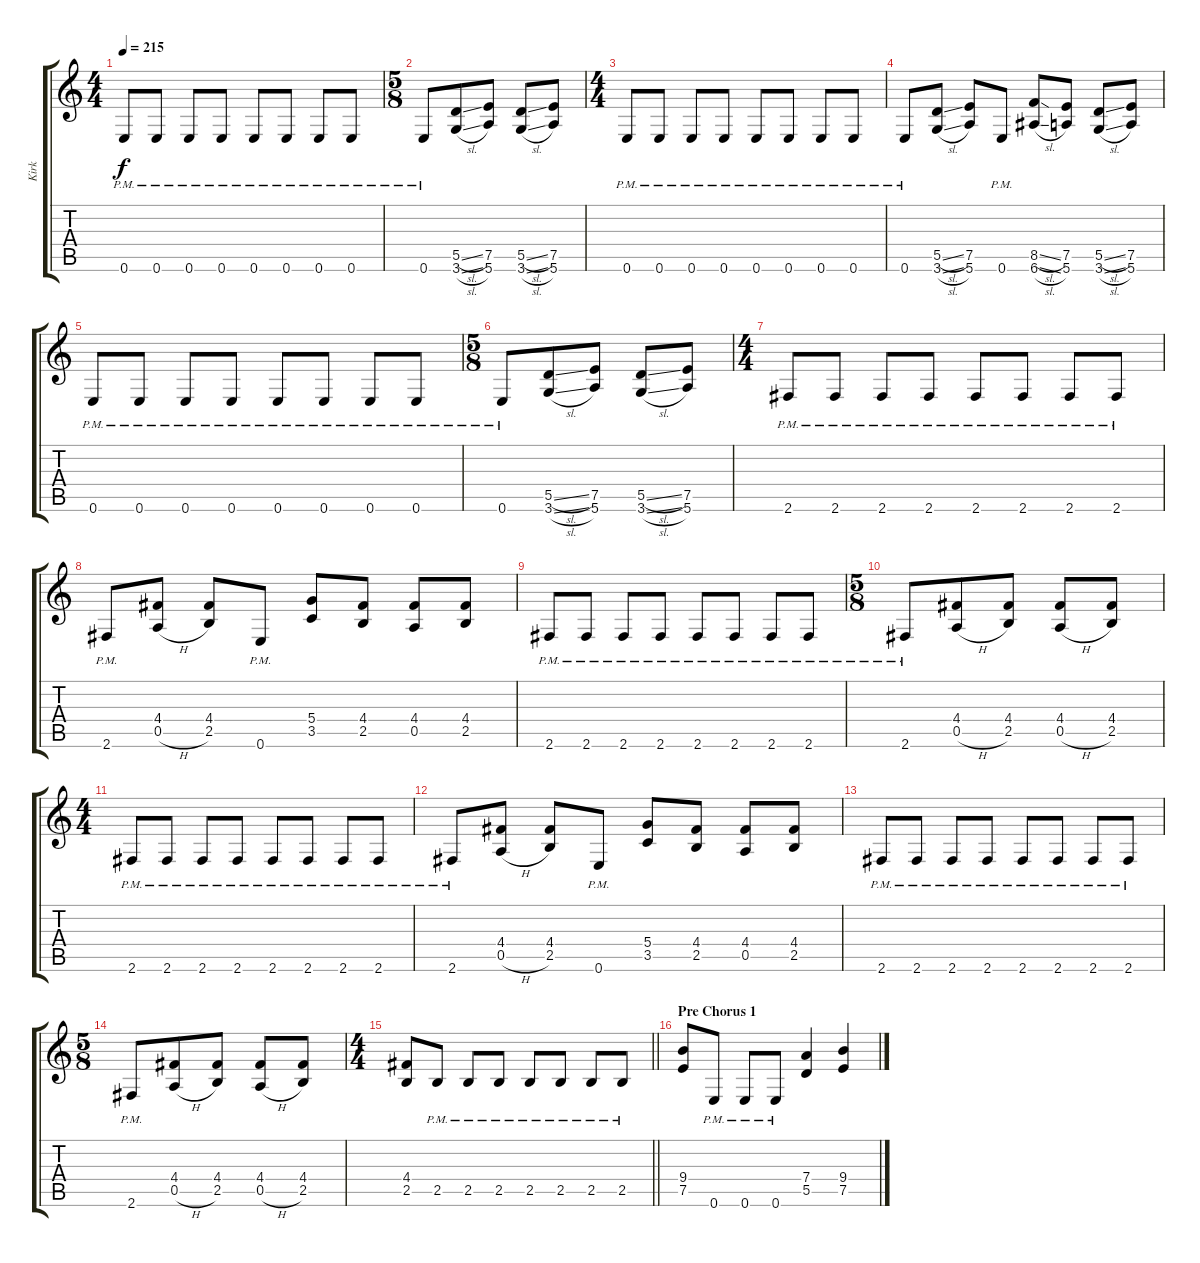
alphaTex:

\track ("Kirk" "Kirk") {instrument overdrivenguitar}
\staff {score tabs}
\tuning (E4 B3 G3 D3 A2 E2) {hide}
\ts (4 4)
\tempo 215
\clef g2
\ks c
0.6{pm}.8{dy f} 0.6{pm}.8 0.6{pm}.8 0.6{pm}.8 0.6{pm}.8 0.6{pm}.8 0.6{pm}.8 0.6{pm}.8 |
\ts (5 8)
0.6{pm}.8 (5.5{sl} 3.6{sl}).8 (7.5 5.6).8 (5.5{sl} 3.6{sl}).8 (7.5 5.6).8 |
\ts (4 4)
0.6{pm}.8 0.6{pm}.8 0.6{pm}.8 0.6{pm}.8 0.6{pm}.8 0.6{pm}.8 0.6{pm}.8 0.6{pm}.8 |
0.6{pm}.8 (5.5{sl} 3.6{sl}).8 (7.5 5.6).8 0.6{pm}.8 (8.5{sl} 6.6{sl}).8 (7.5 5.6).8 (5.5{sl} 3.6{sl}).8 (7.5 5.6).8 |
0.6{pm}.8 0.6{pm}.8 0.6{pm}.8 0.6{pm}.8 0.6{pm}.8 0.6{pm}.8 0.6{pm}.8 0.6{pm}.8 |
\ts (5 8)
0.6{pm}.8 (5.5{sl} 3.6{sl}).8 (7.5 5.6).8 (5.5{sl} 3.6{sl}).8 (7.5 5.6).8 |
\ts (4 4)
2.6{pm}.8 2.6{pm}.8 2.6{pm}.8 2.6{pm}.8 2.6{pm}.8 2.6{pm}.8 2.6{pm}.8 2.6{pm}.8 |
2.6{pm}.8 (4.4 0.5{h}).8 (4.4 2.5).8 0.6{pm}.8 (5.4 3.5).8 (4.4 2.5).8 (4.4 0.5).8 (4.4 2.5).8 |
2.6{pm}.8 2.6{pm}.8 2.6{pm}.8 2.6{pm}.8 2.6{pm}.8 2.6{pm}.8 2.6{pm}.8 2.6{pm}.8 |
\ts (5 8)
2.6{pm}.8 (4.4 0.5{h}).8 (4.4 2.5).8 (4.4 0.5{h}).8 (4.4 2.5).8 |
\ts (4 4)
2.6{pm}.8 2.6{pm}.8 2.6{pm}.8 2.6{pm}.8 2.6{pm}.8 2.6{pm}.8 2.6{pm}.8 2.6{pm}.8 |
2.6{pm}.8 (4.4 0.5{h}).8 (4.4 2.5).8 0.6{pm}.8 (5.4 3.5).8 (4.4 2.5).8 (4.4 0.5).8 (4.4 2.5).8 |
2.6{pm}.8 2.6{pm}.8 2.6{pm}.8 2.6{pm}.8 2.6{pm}.8 2.6{pm}.8 2.6{pm}.8 2.6{pm}.8 |
\ts (5 8)
2.6{pm}.8 (4.4 0.5{h}).8 (4.4 2.5).8 (4.4 0.5{h}).8 (4.4 2.5).8 |
\ts (4 4)
\barLineRight lightlight
(4.4 2.5).8 2.5{pm}.8 2.5{pm}.8 2.5{pm}.8 2.5{pm}.8 2.5{pm}.8 2.5{pm}.8 2.5{pm}.8 |
\section ("" "Pre Chorus 1")
(9.4 7.5).8 0.6{pm}.8 0.6{pm}.8 0.6{pm}.8 (7.4 5.5).4 (9.4 7.5).4
